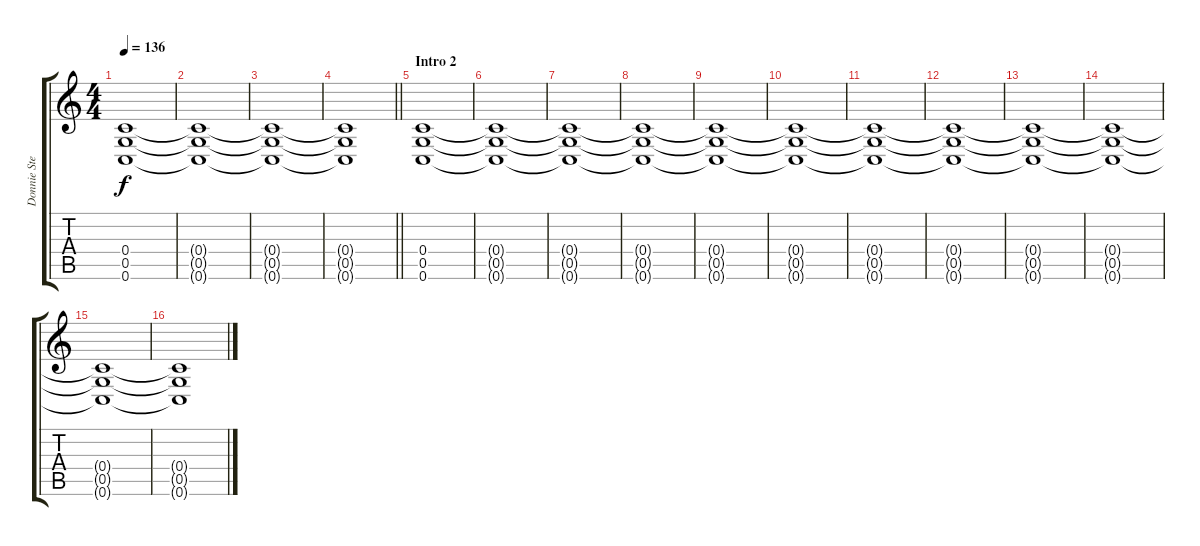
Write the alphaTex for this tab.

\track ("Donnie Steele" "Donnie Ste") {instrument distortionguitar}
\staff {score tabs}
\tuning (D4 A3 F3 C3 G2 C2) {hide}
\ts (4 4)
\tempo 136
\clef g2
\ks c
(0.4{t} 0.5{t} 0.6{t}).1{dy f} |
(0.4{t} 0.5{t} 0.6{t}).1 |
(0.4{t} 0.5{t} 0.6{t}).1 |
\barLineRight lightlight
(0.4{t} 0.5{t} 0.6{t}).1 |
\section ("" "Intro 2")
(0.4 0.5 0.6).1 |
(0.4{t} 0.5{t} 0.6{t}).1 |
(0.4{t} 0.5{t} 0.6{t}).1 |
(0.4{t} 0.5{t} 0.6{t}).1 |
(0.4{t} 0.5{t} 0.6{t}).1 |
(0.4{t} 0.5{t} 0.6{t}).1 |
(0.4{t} 0.5{t} 0.6{t}).1 |
(0.4{t} 0.5{t} 0.6{t}).1 |
(0.4{t} 0.5{t} 0.6{t}).1 |
(0.4{t} 0.5{t} 0.6{t}).1 |
(0.4{t} 0.5{t} 0.6{t}).1 |
(0.4{t} 0.5{t} 0.6{t}).1
